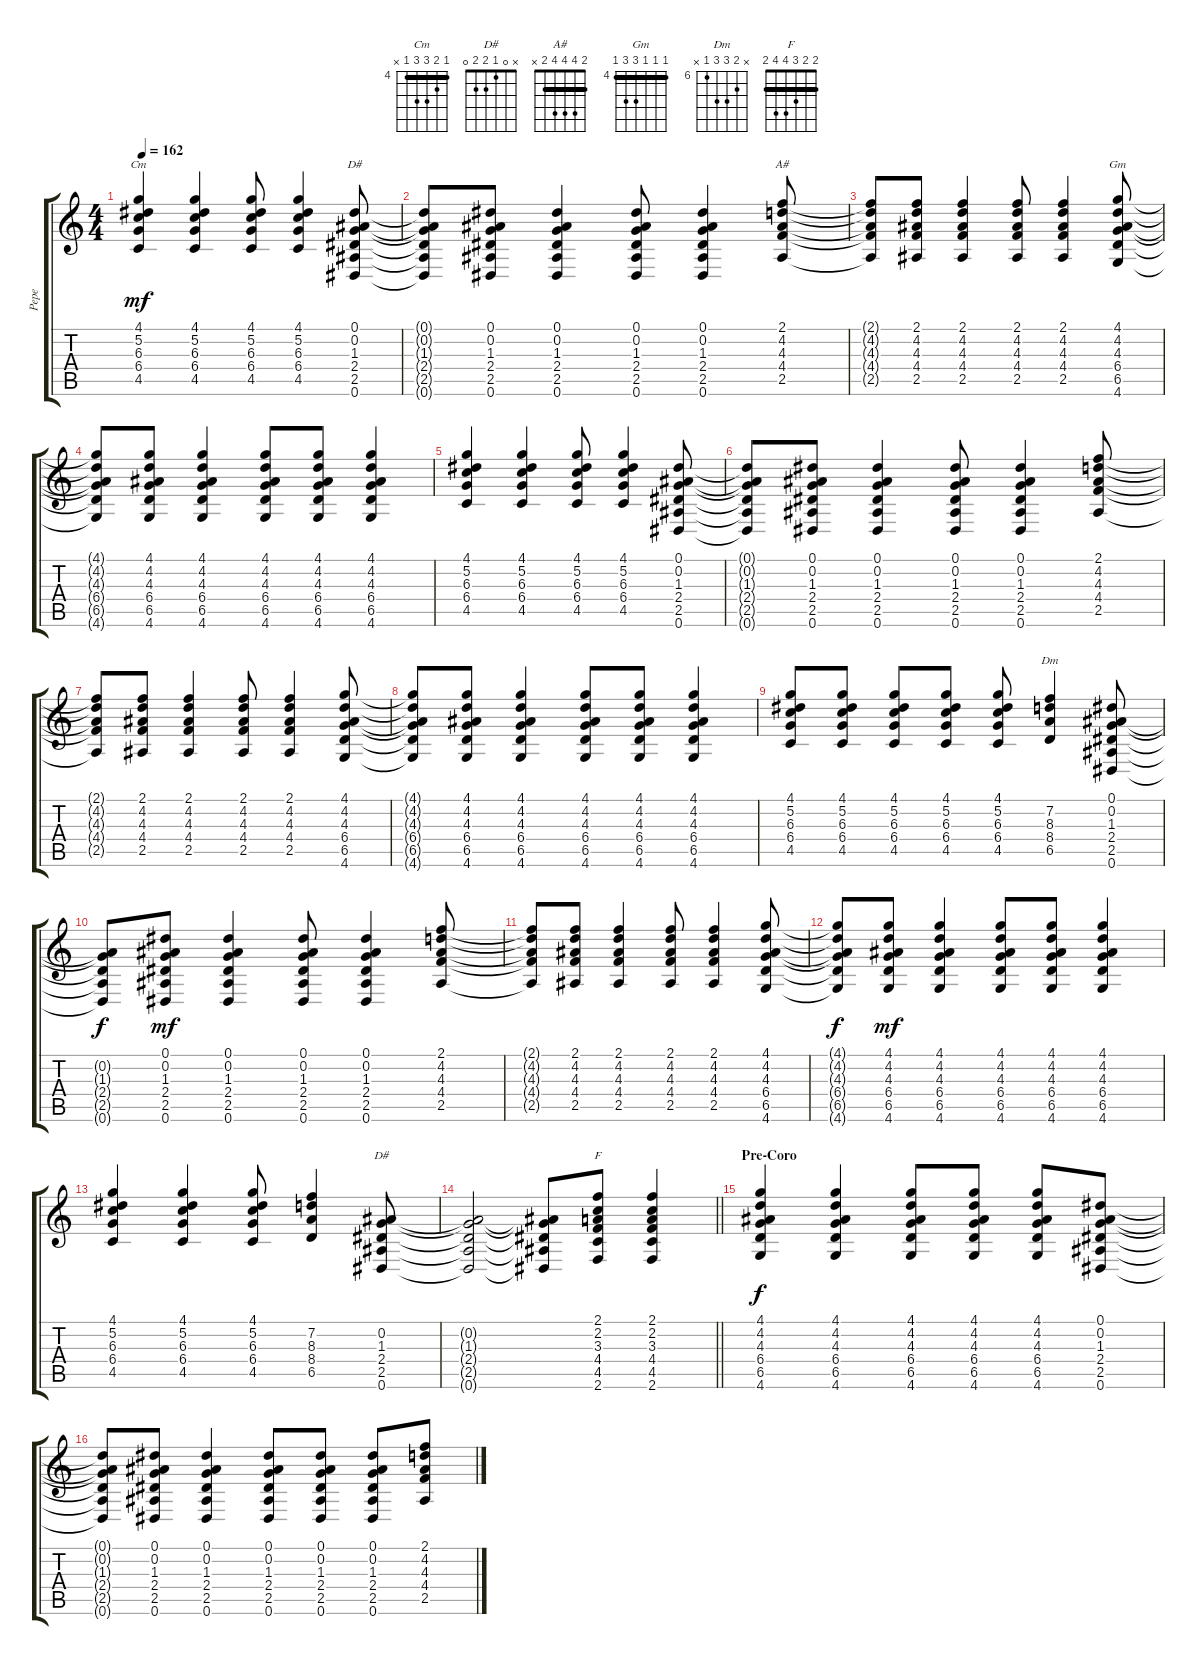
\track ("Pepe" "Pepe") {instrument acousticguitarnylon}
\staff {score tabs}
\tuning (Eb4 Bb3 Gb3 Db3 Ab2 Eb2) {hide}
\chord ("Cm" 4 5 6 6 4 x) {firstfret 4 barre 4}
\chord ("D#" 0 0 1 2 2 0)
\chord ("A#" 2 4 4 4 2 x) {barre 2}
\chord ("Gm" 4 4 4 6 6 4) {firstfret 4 barre 4}
\chord ("Dm" x 7 8 8 6 x) {firstfret 6}
\chord ("D#" x 0 1 2 2 0)
\chord ("F" 2 2 3 4 4 2) {barre 2}
\ts (4 4)
\tempo 162
\clef g2
\ks c
(4.1 5.2 6.3 6.4 4.5).4{ch "Cm" dy mf} (4.1 5.2 6.3 6.4 4.5).4 (4.1 5.2 6.3 6.4 4.5).8 (4.1 5.2 6.3 6.4 4.5).4 (0.1 0.2 1.3 2.4 2.5 0.6).8{ch "D#"} |
(0.1{t} 0.2{t} 1.3{t} 2.4{t} 2.5{t} 0.6{t}).8 (0.1 0.2 1.3 2.4 2.5 0.6).8 (0.1 0.2 1.3 2.4 2.5 0.6).4 (0.1 0.2 1.3 2.4 2.5 0.6).8 (0.1 0.2 1.3 2.4 2.5 0.6).4 (2.1 4.2 4.3 4.4 2.5).8{ch "A#"} |
(2.1{t} 4.2{t} 4.3{t} 4.4{t} 2.5{t}).8 (2.1 4.2 4.3 4.4 2.5).8 (2.1 4.2 4.3 4.4 2.5).4 (2.1 4.2 4.3 4.4 2.5).8 (2.1 4.2 4.3 4.4 2.5).4 (4.1 4.2 4.3 6.4 6.5 4.6).8{ch "Gm"} |
(4.1{t} 4.2{t} 4.3{t} 6.4{t} 6.5{t} 4.6{t}).8 (4.1 4.2 4.3 6.4 6.5 4.6).8 (4.1 4.2 4.3 6.4 6.5 4.6).4 (4.1 4.2 4.3 6.4 6.5 4.6).8 (4.1 4.2 4.3 6.4 6.5 4.6).8 (4.1 4.2 4.3 6.4 6.5 4.6).4 |
(4.1 5.2 6.3 6.4 4.5).4 (4.1 5.2 6.3 6.4 4.5).4 (4.1 5.2 6.3 6.4 4.5).8 (4.1 5.2 6.3 6.4 4.5).4 (0.1 0.2 1.3 2.4 2.5 0.6).8 |
(0.1{t} 0.2{t} 1.3{t} 2.4{t} 2.5{t} 0.6{t}).8 (0.1 0.2 1.3 2.4 2.5 0.6).8 (0.1 0.2 1.3 2.4 2.5 0.6).4 (0.1 0.2 1.3 2.4 2.5 0.6).8 (0.1 0.2 1.3 2.4 2.5 0.6).4 (2.1 4.2 4.3 4.4 2.5).8 |
(2.1{t} 4.2{t} 4.3{t} 4.4{t} 2.5{t}).8 (2.1 4.2 4.3 4.4 2.5).8 (2.1 4.2 4.3 4.4 2.5).4 (2.1 4.2 4.3 4.4 2.5).8 (2.1 4.2 4.3 4.4 2.5).4 (4.1 4.2 4.3 6.4 6.5 4.6).8 |
(4.1{t} 4.2{t} 4.3{t} 6.4{t} 6.5{t} 4.6{t}).8 (4.1 4.2 4.3 6.4 6.5 4.6).8 (4.1 4.2 4.3 6.4 6.5 4.6).4 (4.1 4.2 4.3 6.4 6.5 4.6).8 (4.1 4.2 4.3 6.4 6.5 4.6).8 (4.1 4.2 4.3 6.4 6.5 4.6).4 |
(4.1 5.2 6.3 6.4 4.5).8 (4.1 5.2 6.3 6.4 4.5).8 (4.1 5.2 6.3 6.4 4.5).8 (4.1 5.2 6.3 6.4 4.5).8 (4.1 5.2 6.3 6.4 4.5).8 (7.2 8.3 8.4 6.5).4{ch "Dm"} (0.1 0.2 1.3 2.4 2.5 0.6).8 |
(0.2{t} 1.3{t} 2.4{t} 2.5{t} 0.6{t}).8{dy f} (0.1 0.2 1.3 2.4 2.5 0.6).8{dy mf} (0.1 0.2 1.3 2.4 2.5 0.6).4 (0.1 0.2 1.3 2.4 2.5 0.6).8 (0.1 0.2 1.3 2.4 2.5 0.6).4 (2.1 4.2 4.3 4.4 2.5).8 |
(2.1{t} 4.2{t} 4.3{t} 4.4{t} 2.5{t}).8 (2.1 4.2 4.3 4.4 2.5).8 (2.1 4.2 4.3 4.4 2.5).4 (2.1 4.2 4.3 4.4 2.5).8 (2.1 4.2 4.3 4.4 2.5).4 (4.1 4.2 4.3 6.4 6.5 4.6).8 |
(4.1{t} 4.2{t} 4.3{t} 6.4{t} 6.5{t} 4.6{t}).8{dy f} (4.1 4.2 4.3 6.4 6.5 4.6).8{dy mf} (4.1 4.2 4.3 6.4 6.5 4.6).4 (4.1 4.2 4.3 6.4 6.5 4.6).8 (4.1 4.2 4.3 6.4 6.5 4.6).8 (4.1 4.2 4.3 6.4 6.5 4.6).4 |
(4.1 5.2 6.3 6.4 4.5).4 (4.1 5.2 6.3 6.4 4.5).4 (4.1 5.2 6.3 6.4 4.5).8 (7.2 8.3 8.4 6.5).4 (0.2 1.3 2.4 2.5 0.6).8{ch "D#"} |
\barLineRight lightlight
(0.2{t} 1.3{t} 2.4{t} 2.5{t} 0.6{t}).2 (0.2{t} 1.3{t} 2.4{t} 2.5{t} 0.6{t}).8 (2.1 2.2 3.3 4.4 4.5 2.6).8{ch "F"} (2.1 2.2 3.3 4.4 4.5 2.6).4 |
\section ("" "Pre-Coro")
(4.1 4.2 4.3 6.4 6.5 4.6).4{dy f} (4.1 4.2 4.3 6.4 6.5 4.6).4 (4.1 4.2 4.3 6.4 6.5 4.6).8 (4.1 4.2 4.3 6.4 6.5 4.6).8 (4.1 4.2 4.3 6.4 6.5 4.6).8 (0.1 0.2 1.3 2.4 2.5 0.6).8 |
(0.1{t} 0.2{t} 1.3{t} 2.4{t} 2.5{t} 0.6{t}).8 (0.1 0.2 1.3 2.4 2.5 0.6).8 (0.1 0.2 1.3 2.4 2.5 0.6).4 (0.1 0.2 1.3 2.4 2.5 0.6).8 (0.1 0.2 1.3 2.4 2.5 0.6).8 (0.1 0.2 1.3 2.4 2.5 0.6).8 (2.1 4.2 4.3 4.4 2.5).8
